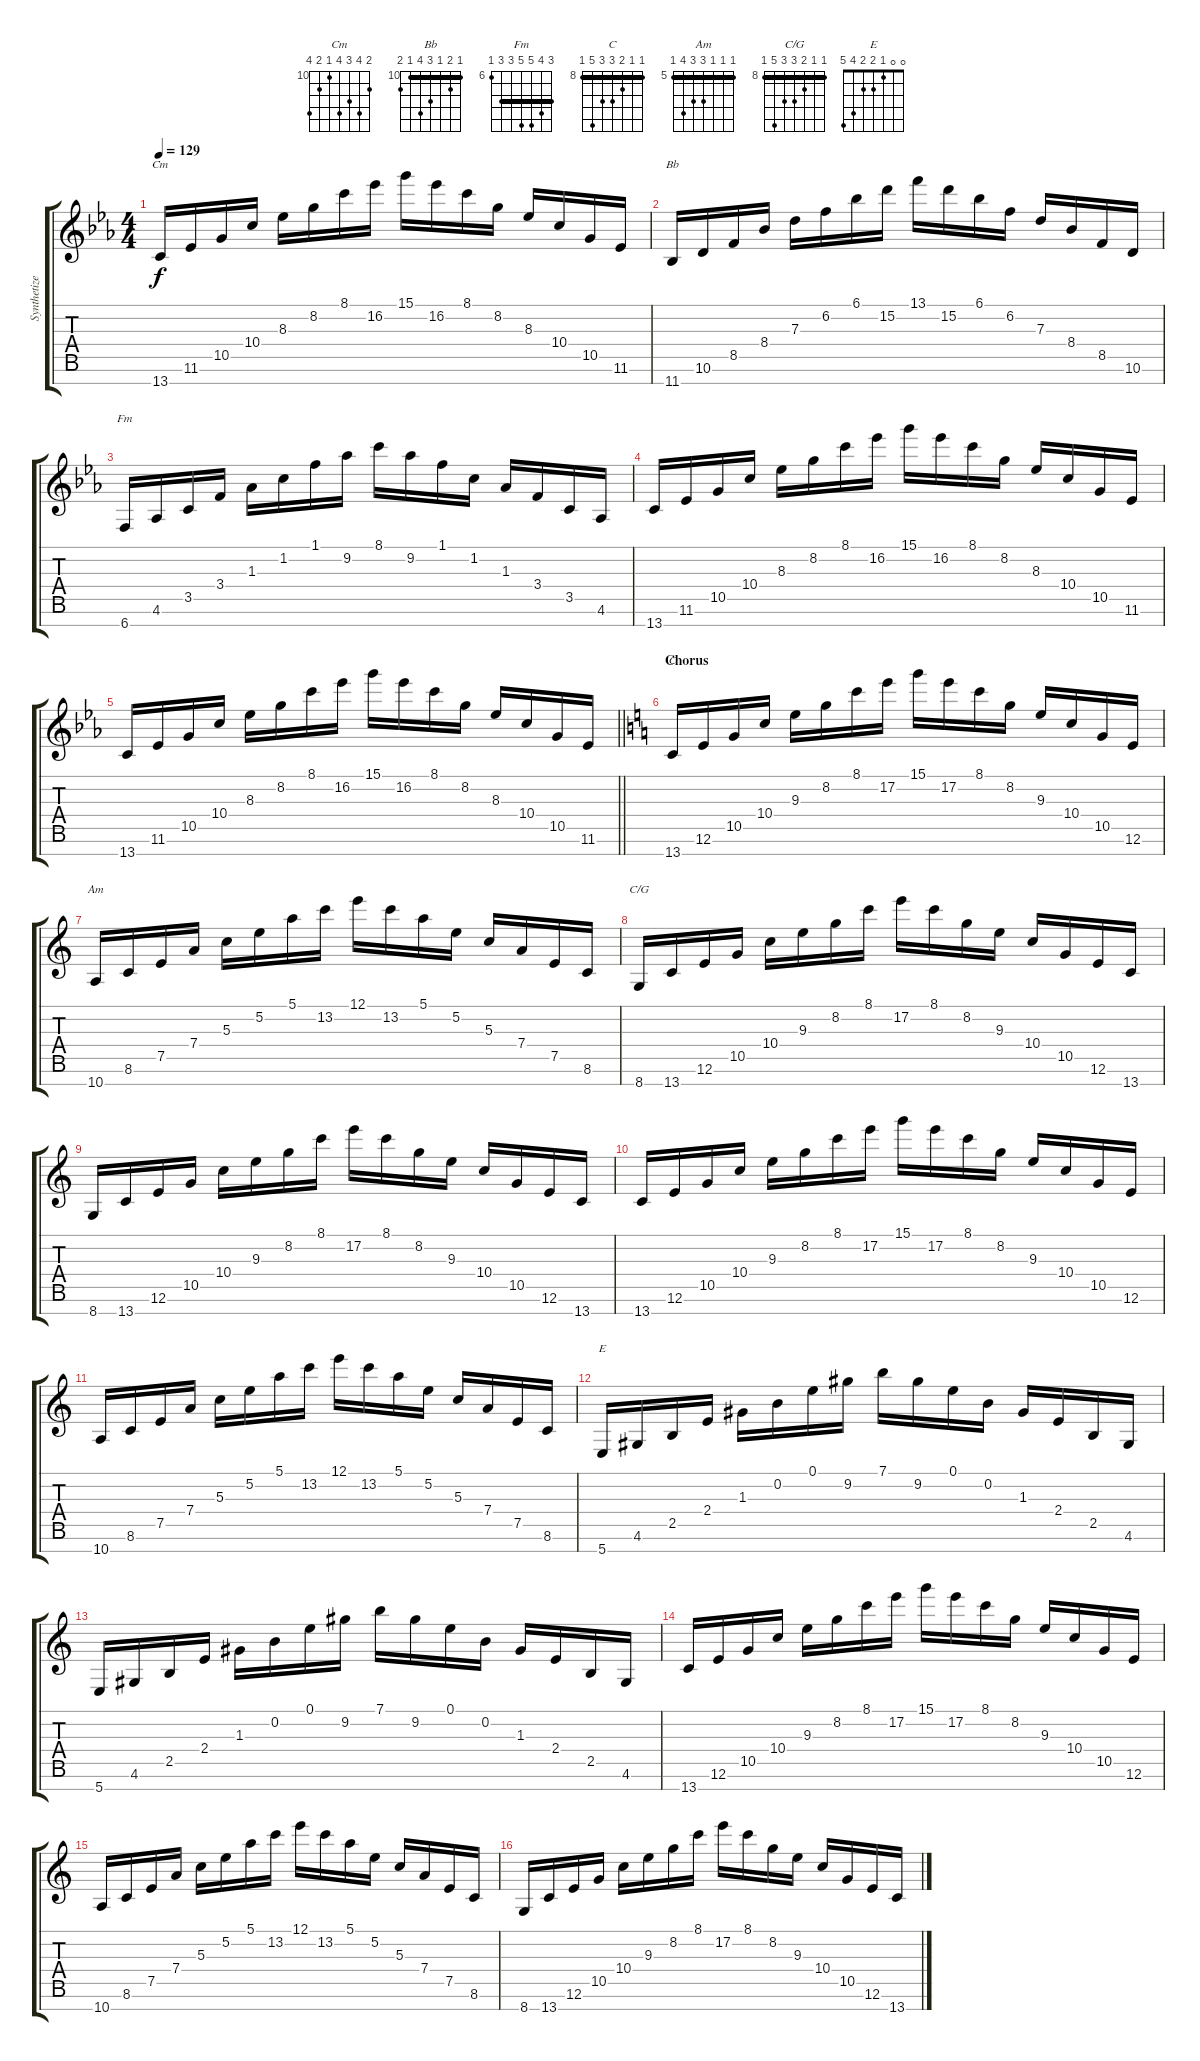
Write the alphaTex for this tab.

\track ("Synthetizer" "Synthetize") {instrument stringensemble1}
\staff {score tabs}
\tuning (E5 B4 G4 D4 A3 E3 B2) {hide}
\chord ("Cm" 11 13 12 13 10 11 13) {firstfret 10}
\chord ("Bb" 10 11 10 12 13 10 11) {firstfret 10 barre 10}
\chord ("Fm" 8 9 10 10 8 8 6) {firstfret 6 barre 8}
\chord ("C" 8 8 9 10 10 12 8) {firstfret 8 barre 8}
\chord ("Am" 5 5 5 7 7 8 5) {firstfret 5 barre 5}
\chord ("C/G" 8 8 9 10 10 12 8) {firstfret 8 barre 8}
\chord ("E" 0 0 1 2 2 4 5)
\ts (4 4)
\tempo 129
\clef g2
\ks eb
13.7.16{ch "Cm" dy f} 11.6.16 10.5.16 10.4.16 8.3.16 8.2.16 8.1.16 16.2.16 15.1.16 16.2.16 8.1.16 8.2.16 8.3.16 10.4.16 10.5.16 11.6.16 |
11.7.16{ch "Bb"} 10.6.16 8.5.16 8.4.16 7.3.16 6.2.16 6.1.16 15.2.16 13.1.16 15.2.16 6.1.16 6.2.16 7.3.16 8.4.16 8.5.16 10.6.16 |
6.7.16{ch "Fm"} 4.6.16 3.5.16 3.4.16 1.3.16 1.2.16 1.1.16 9.2.16 8.1.16 9.2.16 1.1.16 1.2.16 1.3.16 3.4.16 3.5.16 4.6.16 |
13.7.16 11.6.16 10.5.16 10.4.16 8.3.16 8.2.16 8.1.16 16.2.16 15.1.16 16.2.16 8.1.16 8.2.16 8.3.16 10.4.16 10.5.16 11.6.16 |
\barLineRight lightlight
13.7.16 11.6.16 10.5.16 10.4.16 8.3.16 8.2.16 8.1.16 16.2.16 15.1.16 16.2.16 8.1.16 8.2.16 8.3.16 10.4.16 10.5.16 11.6.16 |
\section ("" "Chorus")
\ks c
13.7.16{ch "C"} 12.6.16 10.5.16 10.4.16 9.3.16 8.2.16 8.1.16 17.2.16 15.1.16 17.2.16 8.1.16 8.2.16 9.3.16 10.4.16 10.5.16 12.6.16 |
10.7.16{ch "Am"} 8.6.16 7.5.16 7.4.16 5.3.16 5.2.16 5.1.16 13.2.16 12.1.16 13.2.16 5.1.16 5.2.16 5.3.16 7.4.16 7.5.16 8.6.16 |
8.7.16{ch "C/G"} 13.7.16 12.6.16 10.5.16 10.4.16 9.3.16 8.2.16 8.1.16 17.2.16 8.1.16 8.2.16 9.3.16 10.4.16 10.5.16 12.6.16 13.7.16 |
8.7.16 13.7.16 12.6.16 10.5.16 10.4.16 9.3.16 8.2.16 8.1.16 17.2.16 8.1.16 8.2.16 9.3.16 10.4.16 10.5.16 12.6.16 13.7.16 |
13.7.16 12.6.16 10.5.16 10.4.16 9.3.16 8.2.16 8.1.16 17.2.16 15.1.16 17.2.16 8.1.16 8.2.16 9.3.16 10.4.16 10.5.16 12.6.16 |
10.7.16 8.6.16 7.5.16 7.4.16 5.3.16 5.2.16 5.1.16 13.2.16 12.1.16 13.2.16 5.1.16 5.2.16 5.3.16 7.4.16 7.5.16 8.6.16 |
5.7.16{ch "E"} 4.6.16 2.5.16 2.4.16 1.3.16 0.2.16 0.1.16 9.2.16 7.1.16 9.2.16 0.1.16 0.2.16 1.3.16 2.4.16 2.5.16 4.6.16 |
5.7.16 4.6.16 2.5.16 2.4.16 1.3.16 0.2.16 0.1.16 9.2.16 7.1.16 9.2.16 0.1.16 0.2.16 1.3.16 2.4.16 2.5.16 4.6.16 |
13.7.16 12.6.16 10.5.16 10.4.16 9.3.16 8.2.16 8.1.16 17.2.16 15.1.16 17.2.16 8.1.16 8.2.16 9.3.16 10.4.16 10.5.16 12.6.16 |
10.7.16 8.6.16 7.5.16 7.4.16 5.3.16 5.2.16 5.1.16 13.2.16 12.1.16 13.2.16 5.1.16 5.2.16 5.3.16 7.4.16 7.5.16 8.6.16 |
8.7.16 13.7.16 12.6.16 10.5.16 10.4.16 9.3.16 8.2.16 8.1.16 17.2.16 8.1.16 8.2.16 9.3.16 10.4.16 10.5.16 12.6.16 13.7.16
